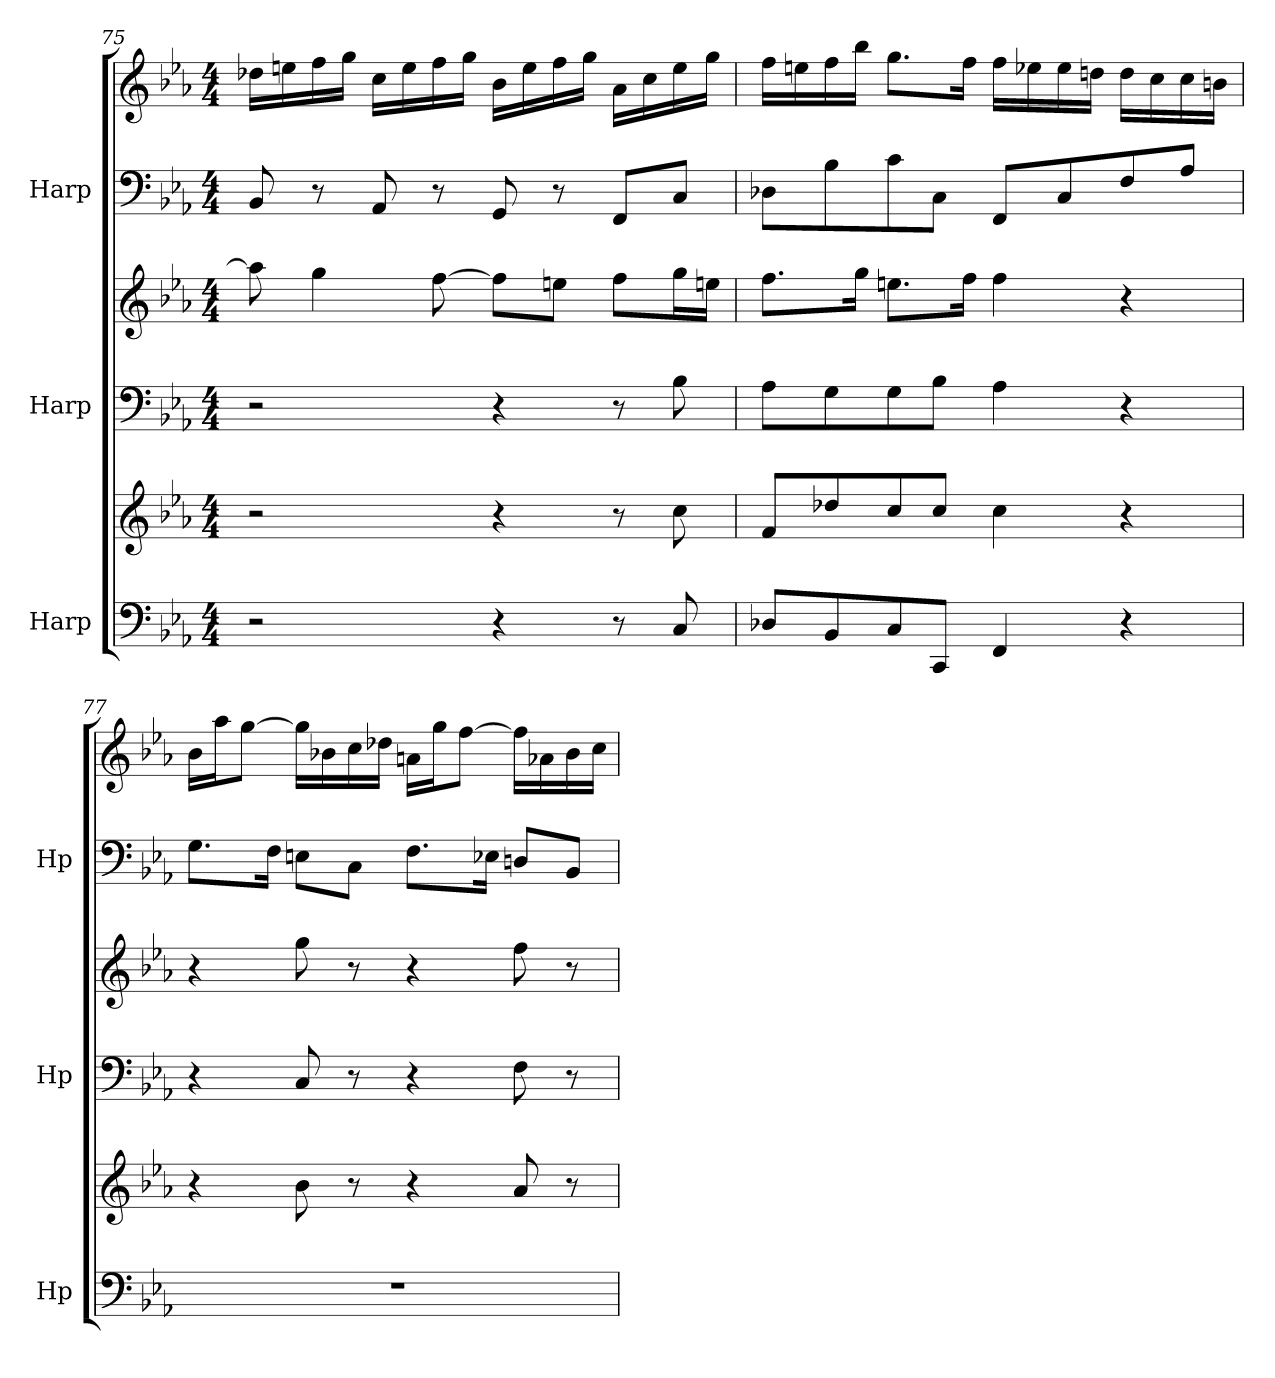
**kern	**kern	**kern	**kern	**kern	**kern
*part3	*part3	*part2	*part2	*part1	*part1
*staff6	*staff5	*staff4	*staff3	*staff2	*staff1
*I"Harp	*	*I"Harp	*	*I"Harp	*
*I'Hp	*	*I'Hp	*	*I'Hp	*
!!LO:LB:g=z
*clefF4	*clefG2	*clefF4	*clefG2	*clefF4	*clefG2
*k[b-e-a-]	*k[b-e-a-]	*k[b-e-a-]	*k[b-e-a-]	*k[b-e-a-]	*k[b-e-a-]
*M4/4	*M4/4	*M4/4	*M4/4	*M4/4	*M4/4
=75	=75	=75	=75	=75	=75
2r	2r	2r	8aa-\]	8BB-/	16dd-X\LL
.	.	.	.	.	16een\
.	.	.	4gg\	8r	16ff\
.	.	.	.	.	16gg\JJ
.	.	.	.	8AA-/	16cc\LL
.	.	.	.	.	16ee\
.	.	.	[8ff\	8r	16ff\
.	.	.	.	.	16gg\JJ
4r	4r	4r	8ff\L]	8GG/	16b-\LL
.	.	.	.	.	16ee\
.	.	.	8een\J	8r	16ff\
.	.	.	.	.	16gg\JJ
8r	8r	8r	8ff\L	8FF/L	16a-\LL
.	.	.	.	.	16cc\
8C/	8cc\	8B-\	16gg\L	8C/J	16ee\
.	.	.	16een\JJ	.	16gg\JJ
=76	=76	=76	=76	=76	=76
8D-X/L	8f/L	8A-\L	8.ff\L	8D-X\L	16ff\LL
.	.	.	.	.	16een\
8BB-/	8dd-X/	8G\	.	8B-\	16ff\
.	.	.	16gg\Jk	.	16bb-\JJ
8C/	8cc/	8G\	8.een\L	8c\	8.gg\L
8CC/J	8cc/J	8B-\J	.	8C\J	.
.	.	.	16ff\Jk	.	16ff\Jk
4FF/	4cc\	4A-\	4ff\	8FF/L	16ff\LL
.	.	.	.	.	16ee-X\
.	.	.	.	8C/	16ee-\
.	.	.	.	.	16ddn\JJ
4r	4r	4r	4r	8F/	16dd\LL
.	.	.	.	.	16cc\
.	.	.	.	8A-/J	16cc\
.	.	.	.	.	16bn\JJ
!!LO:PB:g=z
=77	=77	=77	=77	=77	=77
1r	4r	4r	4r	8.G\L	16b-\LL
.	.	.	.	.	16aa-\J
.	.	.	.	.	[8gg\J
.	.	.	.	16F\Jk	.
.	8b-\	8C/	8gg\	8En\L	16gg\LL]
.	.	.	.	.	16b-X\
.	8r	8r	8r	8C\J	16cc\
.	.	.	.	.	16dd-X\JJ
.	4r	4r	4r	8.F\L	16an\LL
.	.	.	.	.	16gg\J
.	.	.	.	.	[8ff\J
.	.	.	.	16E-X\Jk	.
.	8a-/	8F\	8ff\	8Dn/L	16ff\LL]
.	.	.	.	.	16a-X\
.	8r	8r	8r	8BB-/J	16b-\
.	.	.	.	.	16cc\JJ
=	=	=	=	=	=
*-	*-	*-	*-	*-	*-
